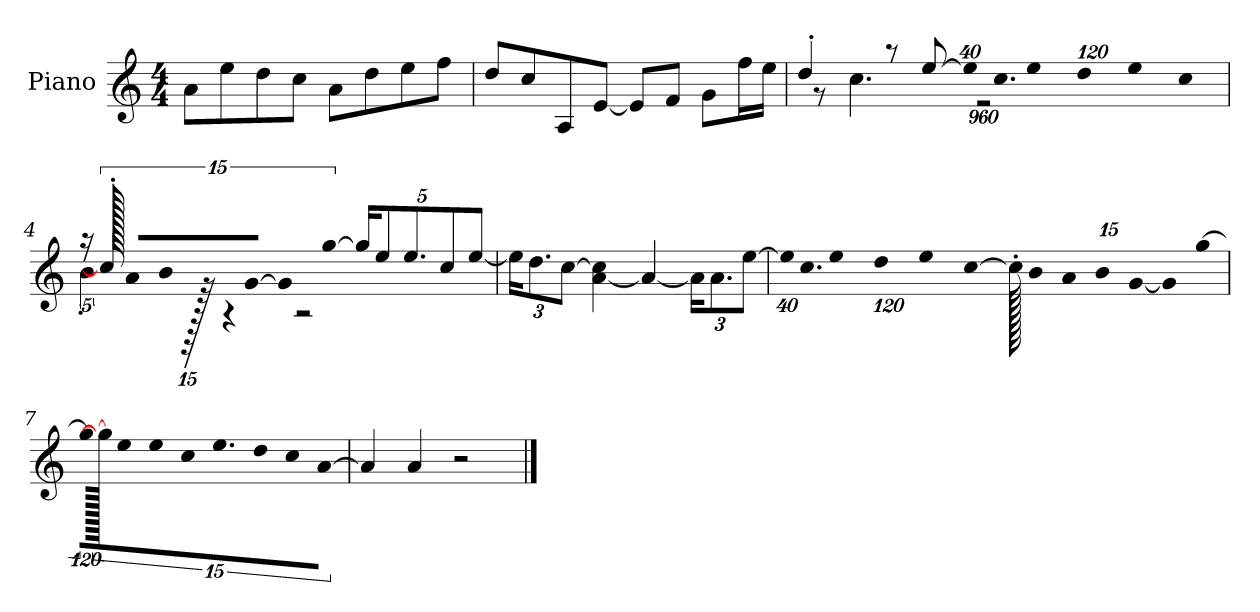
**kern
*part1
*staff1
*I"Piano
*I'P-no
*clefG2
*k[]
*M4/4
*MM90
=1
8a\L
8ee\
8dd\
8cc\J
8a\L
8dd\
8ee\
8ff\J
=2
8dd/L
8cc/
8A/
[8e/J
8e/L]
8f/J
8g\L
16ff\L
16ee\JJ
=3
*^
4dd'/	1920ryy
.	8r
.	4.cc\
8r	.
[8ee/	.
*Xbrackettup	*
!LO:N:vis=32	!
640%23ee/KLL]	.
.	1920%959r
!LO:N:vis=16.	!
960%103cc/J	.
!LO:N:vis=8	!
960%137ee/	.
!LO:N:vis=16	!
1920%137dd/L	.
!LO:N:vis=32	!
640%23ee/K	.
[384%41cc/J	.
!!LO:LB:g=z	!!
=4	=4
*brackettup	*
20r	4b'\
1920cc'/]	.
20a/LL	.
20b/	.
[20g/JJ	.
5g/]	.
.	1920r
.	4r
[10gg/	.
*Xbrackettup	*
20gg/KL]	2r
10ee/	.
10.ee/	.
10cc/	.
[10ee/J	.
*v	*v
=5
24ee\KL]
12.dd\
[12cc\J
[4a\ 4cc\]
4a/_
24a\KL]
12.a\
[12ee\J
=6
!LO:N:vis=32
640%23ee\KLL]
!LO:N:vis=16.
960%103cc\J
!LO:N:vis=8
960%137ee\
!LO:N:vis=16
1920%137dd\L
!LO:N:vis=32
640%23ee\K
[384%41cc\J
1920cc'\]
*brackettup
20b/LL
20a/
20b/
[20g/JJ
5g/]
[1920%191gg\
=7
!LO:N:vis=16
1920%107gg\KL]
1920gg\_
!LO:N:vis=8
640%71ee\
!LO:N:vis=8
640%71ee\
!LO:N:vis=8
640%71cc\
9.ee\
!LO:N:vis=8
640%71dd\
!LO:N:vis=8
640%71cc\J
!LO:N:vis=4
[1920%427a/
!!LO:LB:g=z
=8
4a/]
4a/
2r
==
*-
